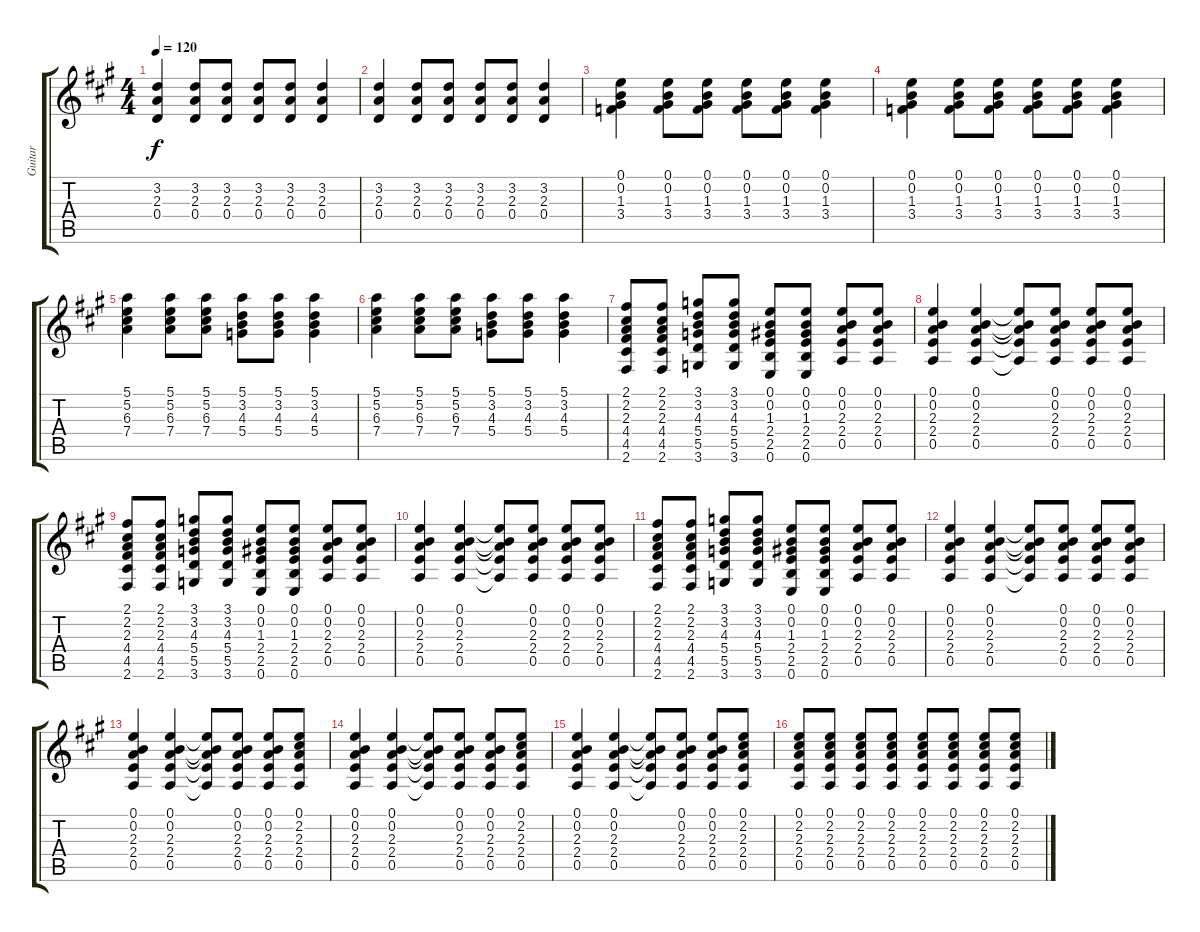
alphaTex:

\track ("Guitar" "Guitar") {instrument acousticguitarsteel}
\staff {score tabs}
\tuning (E4 B3 G3 D3 A2 E2) {hide}
\ts (4 4)
\tempo 120
\clef g2
\ks a
(3.2 2.3 0.4).4{dy f} (3.2 2.3 0.4).8 (3.2 2.3 0.4).8 (3.2 2.3 0.4).8 (3.2 2.3 0.4).8 (3.2 2.3 0.4).4 |
(3.2 2.3 0.4).4 (3.2 2.3 0.4).8 (3.2 2.3 0.4).8 (3.2 2.3 0.4).8 (3.2 2.3 0.4).8 (3.2 2.3 0.4).4 |
(0.1 0.2 1.3 3.4).4 (0.1 0.2 1.3 3.4).8 (0.1 0.2 1.3 3.4).8 (0.1 0.2 1.3 3.4).8 (0.1 0.2 1.3 3.4).8 (0.1 0.2 1.3 3.4).4 |
(0.1 0.2 1.3 3.4).4 (0.1 0.2 1.3 3.4).8 (0.1 0.2 1.3 3.4).8 (0.1 0.2 1.3 3.4).8 (0.1 0.2 1.3 3.4).8 (0.1 0.2 1.3 3.4).4 |
(5.1 5.2 6.3 7.4).4 (5.1 5.2 6.3 7.4).8 (5.1 5.2 6.3 7.4).8 (5.1 3.2 4.3 5.4).8 (5.1 3.2 4.3 5.4).8 (5.1 3.2 4.3 5.4).4 |
(5.1 5.2 6.3 7.4).4 (5.1 5.2 6.3 7.4).8 (5.1 5.2 6.3 7.4).8 (5.1 3.2 4.3 5.4).8 (5.1 3.2 4.3 5.4).8 (5.1 3.2 4.3 5.4).4 |
(2.1 2.2 2.3 4.4 4.5 2.6).8 (2.1 2.2 2.3 4.4 4.5 2.6).8 (3.1 3.2 4.3 5.4 5.5 3.6).8 (3.1 3.2 4.3 5.4 5.5 3.6).8 (0.1 0.2 1.3 2.4 2.5 0.6).8 (0.1 0.2 1.3 2.4 2.5 0.6).8 (0.1 0.2 2.3 2.4 0.5).8 (0.1 0.2 2.3 2.4 0.5).8 |
(0.1 0.2 2.3 2.4 0.5).4 (0.1 0.2 2.3 2.4 0.5).4 (0.1{t} 0.2{t} 2.3{t} 2.4{t} 0.5{t}).8 (0.1 0.2 2.3 2.4 0.5).8 (0.1 0.2 2.3 2.4 0.5).8 (0.1 0.2 2.3 2.4 0.5).8 |
(2.1 2.2 2.3 4.4 4.5 2.6).8 (2.1 2.2 2.3 4.4 4.5 2.6).8 (3.1 3.2 4.3 5.4 5.5 3.6).8 (3.1 3.2 4.3 5.4 5.5 3.6).8 (0.1 0.2 1.3 2.4 2.5 0.6).8 (0.1 0.2 1.3 2.4 2.5 0.6).8 (0.1 0.2 2.3 2.4 0.5).8 (0.1 0.2 2.3 2.4 0.5).8 |
(0.1 0.2 2.3 2.4 0.5).4 (0.1 0.2 2.3 2.4 0.5).4 (0.1{t} 0.2{t} 2.3{t} 2.4{t} 0.5{t}).8 (0.1 0.2 2.3 2.4 0.5).8 (0.1 0.2 2.3 2.4 0.5).8 (0.1 0.2 2.3 2.4 0.5).8 |
(2.1 2.2 2.3 4.4 4.5 2.6).8 (2.1 2.2 2.3 4.4 4.5 2.6).8 (3.1 3.2 4.3 5.4 5.5 3.6).8 (3.1 3.2 4.3 5.4 5.5 3.6).8 (0.1 0.2 1.3 2.4 2.5 0.6).8 (0.1 0.2 1.3 2.4 2.5 0.6).8 (0.1 0.2 2.3 2.4 0.5).8 (0.1 0.2 2.3 2.4 0.5).8 |
(0.1 0.2 2.3 2.4 0.5).4 (0.1 0.2 2.3 2.4 0.5).4 (0.1{t} 0.2{t} 2.3{t} 2.4{t} 0.5{t}).8 (0.1 0.2 2.3 2.4 0.5).8 (0.1 0.2 2.3 2.4 0.5).8 (0.1 0.2 2.3 2.4 0.5).8 |
(0.1 0.2 2.3 2.4 0.5).4 (0.1 0.2 2.3 2.4 0.5).4 (0.1{t} 0.2{t} 2.3{t} 2.4{t} 0.5{t}).8 (0.1 0.2 2.3 2.4 0.5).8 (0.1 0.2 2.3 2.4 0.5).8 (0.1 2.2 2.3 2.4 0.5).8 |
(0.1 0.2 2.3 2.4 0.5).4 (0.1 0.2 2.3 2.4 0.5).4 (0.1{t} 0.2{t} 2.3{t} 2.4{t} 0.5{t}).8 (0.1 0.2 2.3 2.4 0.5).8 (0.1 0.2 2.3 2.4 0.5).8 (0.1 2.2 2.3 2.4 0.5).8 |
(0.1 0.2 2.3 2.4 0.5).4 (0.1 0.2 2.3 2.4 0.5).4 (0.1{t} 0.2{t} 2.3{t} 2.4{t} 0.5{t}).8 (0.1 0.2 2.3 2.4 0.5).8 (0.1 0.2 2.3 2.4 0.5).8 (0.1 2.2 2.3 2.4 0.5).8 |
(0.1 2.2 2.3 2.4 0.5).8 (0.1 2.2 2.3 2.4 0.5).8 (0.1 2.2 2.3 2.4 0.5).8 (0.1 2.2 2.3 2.4 0.5).8 (0.1 2.2 2.3 2.4 0.5).8 (0.1 2.2 2.3 2.4 0.5).8 (0.1 2.2 2.3 2.4 0.5).8 (0.1 2.2 2.3 2.4 0.5).8
